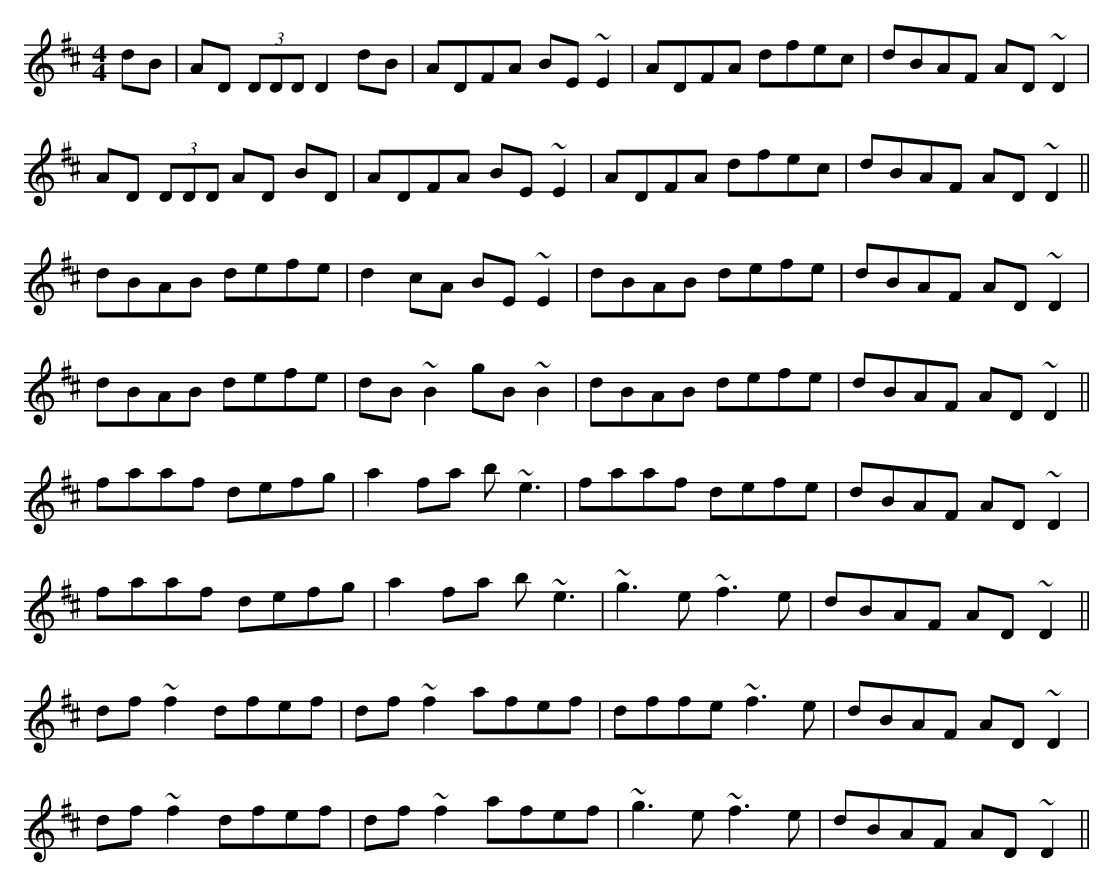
X:1
M:4/4
K:D
dB|AD (3DDD D2 dB|ADFA BE~E2|ADFA dfec|dBAF AD~D2|
AD (3DDD AD BD|ADFA BE~E2|ADFA dfec|dBAF AD~D2||
dBAB defe|d2cA BE~E2|dBAB defe|dBAF AD~D2|
dBAB defe|dB~B2 gB~B2|dBAB defe|dBAF AD~D2||
faaf defg|a2fa b~e3|faaf defe|dBAF AD~D2|
faaf defg|a2fa b~e3|~g3e ~f3e|dBAF AD~D2||
df~f2 dfef|df~f2 afef|dffe ~f3e|dBAF AD~D2|
df~f2 dfef|df~f2 afef|~g3e ~f3e|dBAF AD~D2||
